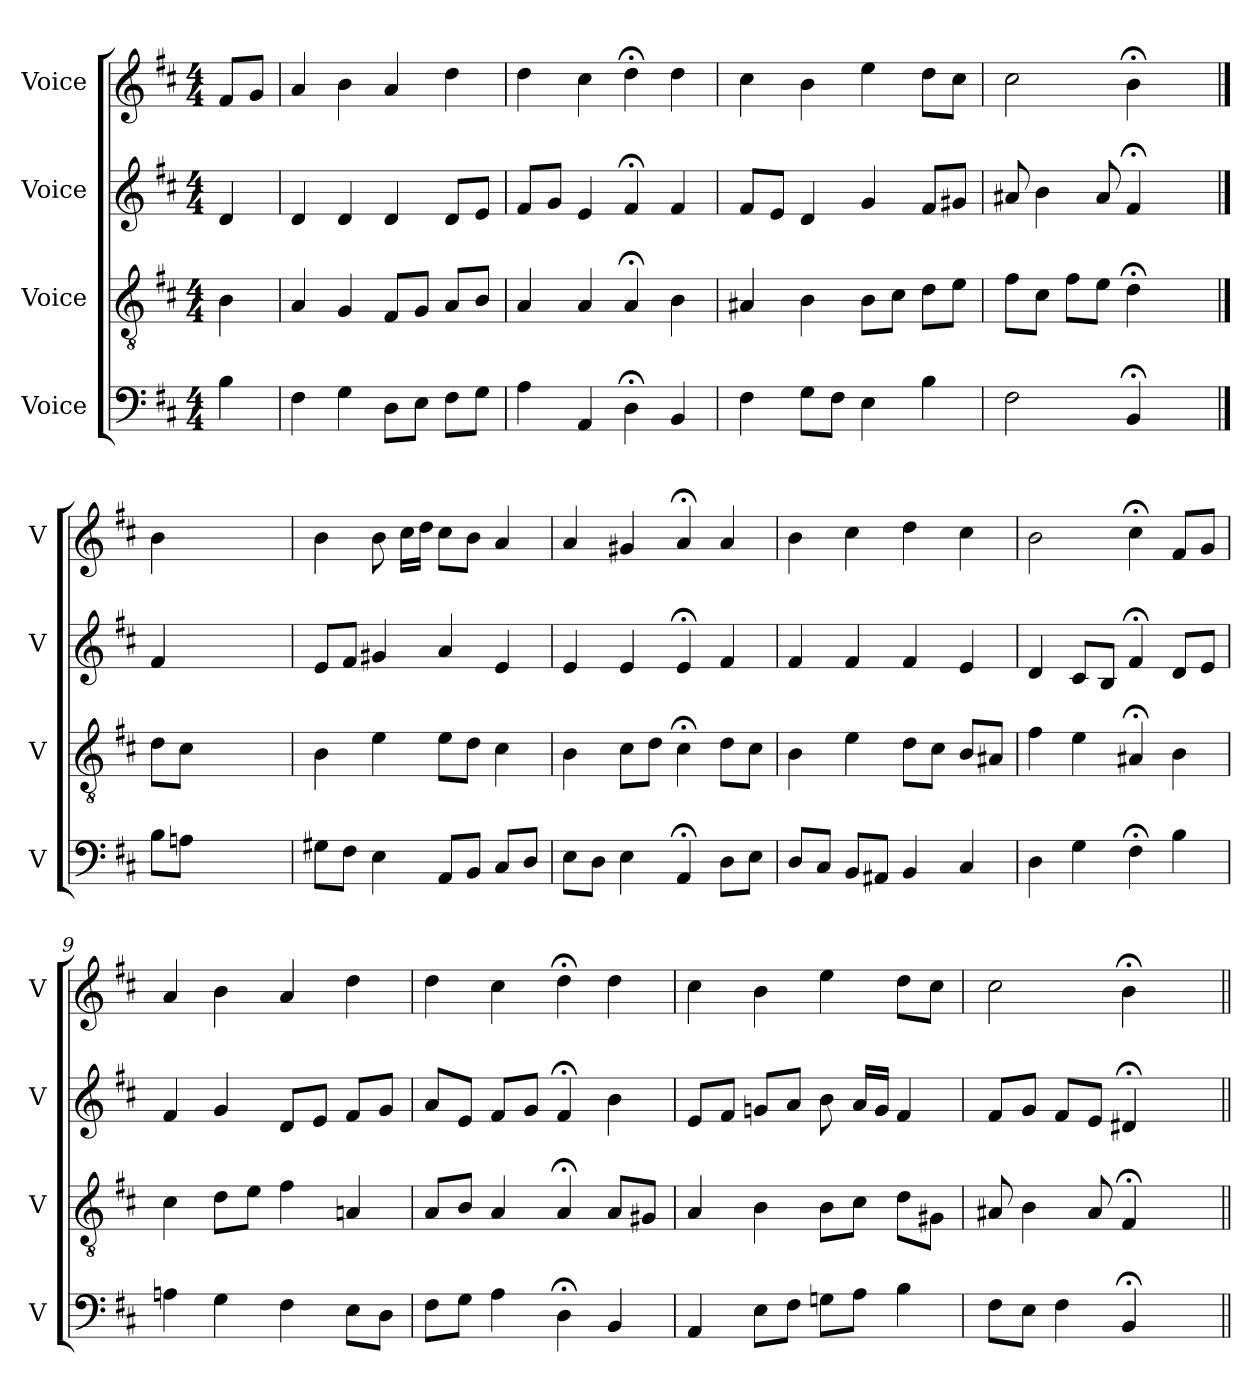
**kern	**kern	**kern	**kern
*part4	*part3	*part2	*part1
*staff4	*staff3	*staff2	*staff1
*I"Voice	*I"Voice	*I"Voice	*I"Voice
*I'V	*I'V	*I'V	*I'V
*clefF4	*clefGv2	*clefG2	*clefG2
*k[f#c#]	*k[f#c#]	*k[f#c#]	*k[f#c#]
*M4/4	*M4/4	*M4/4	*M4/4
*MM100	*MM100	*MM100	*MM100
=	=	=	=
4B\	4B\	4d/	8f#/L
.	.	.	8g/J
=1	=1	=1	=1
4F#\	4A/	4d/	4a/
4G\	4G/	4d/	4b\
8D\L	8F#/L	4d/	4a/
8E\J	8G/J	.	.
8F#\L	8A/L	8d/L	4dd\
8G\J	8B/J	8e/J	.
=2	=2	=2	=2
4A\	4A/	8f#/L	4dd\
.	.	8g/J	.
4AA/	4A/	4e/	4cc#\
4D;\	4A;/	4f#;/	4dd;\
4BB/	4B\	4f#/	4dd\
=3	=3	=3	=3
4F#\	4A#X/	8f#/L	4cc#\
.	.	8e/J	.
8G\L	4B\	4d/	4b\
8F#\J	.	.	.
4E\	8B\L	4g/	4ee\
.	8c#\J	.	.
4B\	8d\L	8f#/L	8dd\L
.	8e\J	8g#X/J	8cc#\J
=4	=4	=4	=4
2F#\	8f#\L	8a#X/	2cc#\
.	8c#\J	4b\	.
.	8f#\L	.	.
.	8e\J	8a#/	.
4BB;/	4d;\	4f#;/	4b;\
4ryy	4ryy	4ryy	4ryy
!!LO:LB:g=z
==	==	==	==
8B\L	8d\L	4f#/	4b\
8An\J	8c#\J	.	.
2.ryy	2.ryy	2.ryy	2.ryy
=5	=5	=5	=5
8G#X\L	4B\	8e/L	4b\
8F#\J	.	8f#/J	.
4E\	4e\	4g#X/	8b\
.	.	.	16cc#\LL
.	.	.	16dd\JJ
8AA/L	8e\L	4a/	8cc#\L
8BB/J	8d\J	.	8b\J
8C#/L	4c#\	4e/	4a/
8D/J	.	.	.
=6	=6	=6	=6
8E\L	4B\	4e/	4a/
8D\J	.	.	.
4E\	8c#\L	4e/	4g#X/
.	8d\J	.	.
4AA;/	4c#;\	4e;/	4a;/
8D\L	8d\L	4f#/	4a/
8E\J	8c#\J	.	.
=7	=7	=7	=7
8D/L	4B\	4f#/	4b\
8C#/J	.	.	.
8BB/L	4e\	4f#/	4cc#\
8AA#X/J	.	.	.
4BB/	8d\L	4f#/	4dd\
.	8c#\J	.	.
4C#/	8B/L	4e/	4cc#\
.	8A#X/J	.	.
!!LO:LB:g=z
=8	=8	=8	=8
4D\	4f#\	4d/	2b\
4G\	4e\	8c#/L	.
.	.	8B/J	.
4F#;\	4A#X;/	4f#;/	4cc#;\
4B\	4B\	8d/L	8f#/L
.	.	8e/J	8g/J
=9	=9	=9	=9
4An\	4c#\	4f#/	4a/
4G\	8d\L	4g/	4b\
.	8e\J	.	.
4F#\	4f#\	8d/L	4a/
.	.	8e/J	.
8E\L	4An/	8f#/L	4dd\
8D\J	.	8g/J	.
=10	=10	=10	=10
8F#\L	8A/L	8a/L	4dd\
8G\J	8B/J	8e/J	.
4A\	4A/	8f#/L	4cc#\
.	.	8g/J	.
4D;\	4A;/	4f#;/	4dd;\
4BB/	8A/L	4b\	4dd\
.	8G#X/J	.	.
=11	=11	=11	=11
4AA/	4A/	8e/L	4cc#\
.	.	8f#/J	.
8E\L	4B\	8gn/L	4b\
8F#\J	.	8a/J	.
8Gn\L	8B\L	8b\	4ee\
8A\J	8c#\J	16a/LL	.
.	.	16g/JJ	.
4B\	8d\L	4f#/	8dd\L
.	8G#X\J	.	8cc#\J
!!LO:PB:g=z
=12	=12	=12	=12
8F#\L	8A#X/	8f#/L	2cc#\
8E\J	4B\	8g/J	.
4F#\	.	8f#/L	.
.	8A#/	8e/J	.
4BB;/	4F#;/	4d#X;/	4b;\
4ryy	4ryy	4ryy	4ryy
=||	=||	=||	=||
*-	*-	*-	*-
